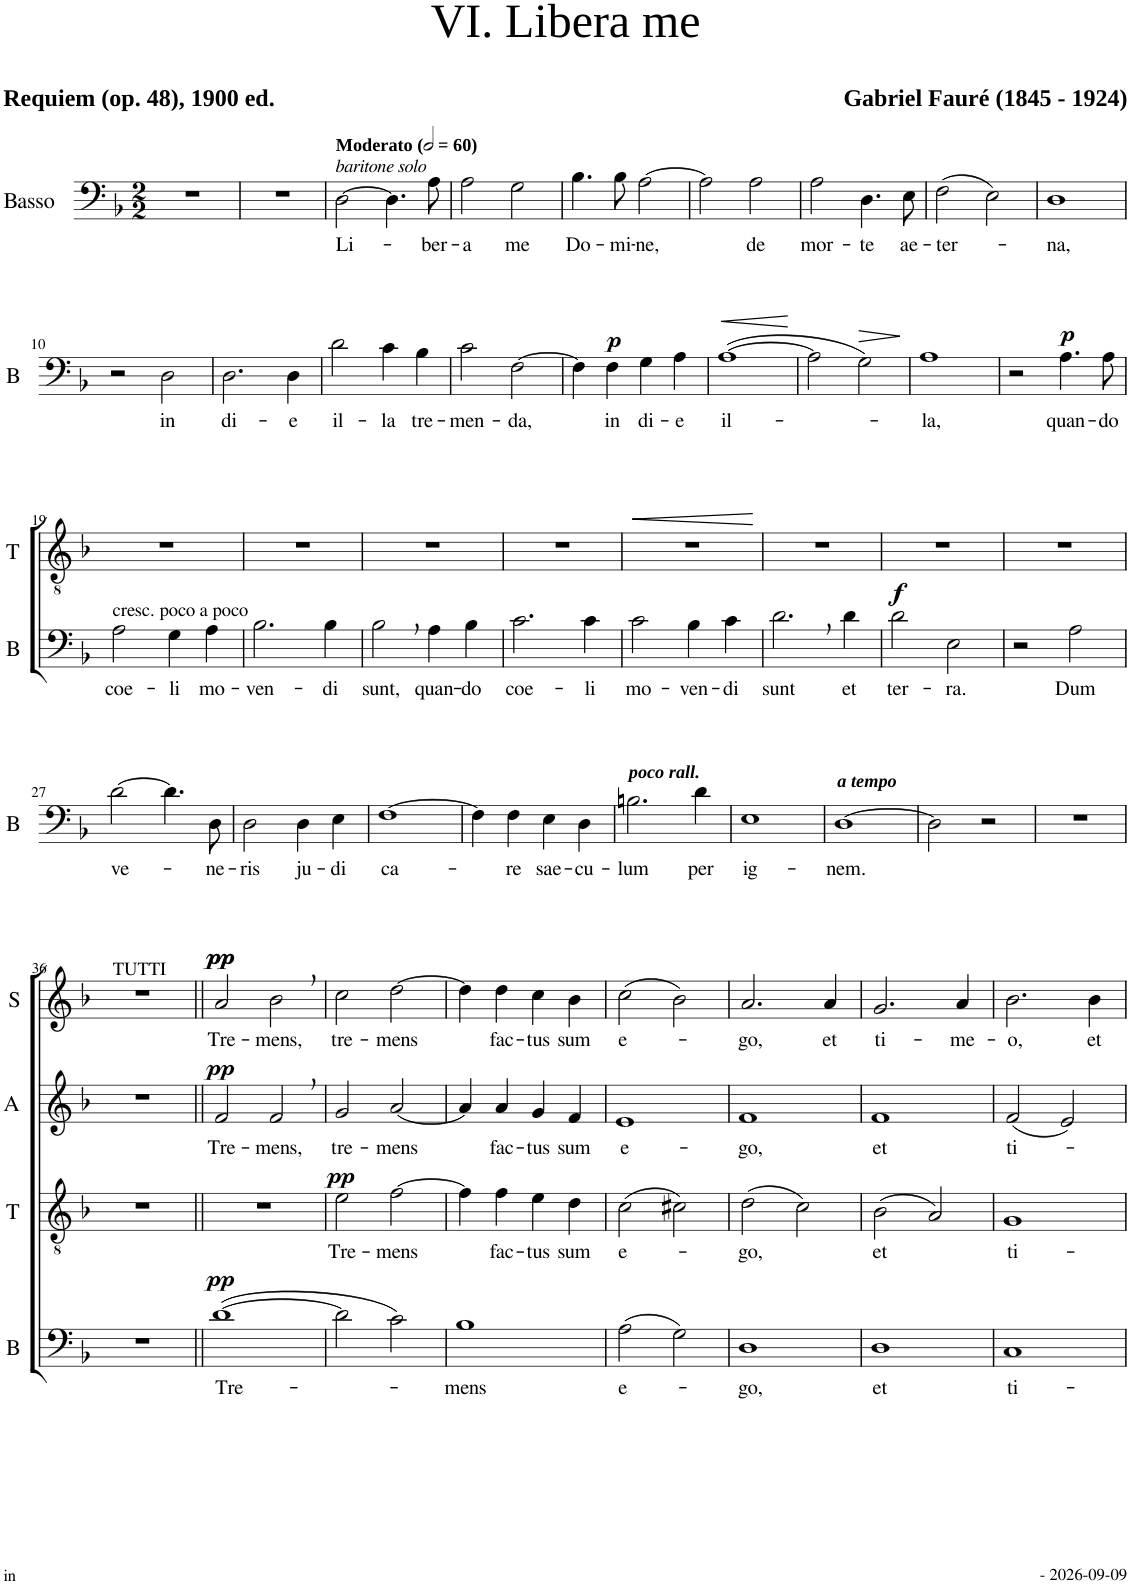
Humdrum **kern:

**kern	**text	**dynam	**kern	**text	**dynam	**kern	**text	**dynam	**kern	**text	**dynam
*part4	*part4	*part4	*part3	*part3	*part3	*part2	*part2	*part2	*part1	*part1	*part1
*staff4	*staff4	*staff4	*staff3	*staff3	*staff3	*staff2	*staff2	*staff2	*staff1	*staff1	*staff1
*I"Basso	*	*	*I"Tenore	*	*	*I"Alto	*	*	*I"Soprano	*	*
*I'B	*	*	*I'T	*	*	*I'A	*	*	*I'S	*	*
*clefF4	*	*	*clefGv2	*	*	*clefG2	*	*	*clefG2	*	*
*k[b-]	*	*	*k[b-]	*	*	*k[b-]	*	*	*k[b-]	*	*
*d:	*	*	*d:	*	*	*d:	*	*	*d:	*	*
*M2/2	*	*	*M2/2	*	*	*M2/2	*	*	*M2/2	*	*
=1	=1	=1	=1	=1	=1	=1	=1	=1	=1	=1	=1
1r	.	.	1r	.	.	1r	.	.	1r	.	.
=2	=2	=2	=2	=2	=2	=2	=2	=2	=2	=2	=2
1r	.	.	1r	.	.	1r	.	.	1r	.	.
=3	=3	=3	=3	=3	=3	=3	=3	=3	=3	=3	=3
*	*	*	*	*	*	*	*	*	*MM120	*	*
!	!	!	!	!	!	!	!	!	!LO:TX:a:B:t=Moderato	!	!
!LO:TX:a:i:t=baritone solo	!	!	!	!	!	!	!	!	!	!	!
!	!LO:LY:b	!	!	!	!	!	!	!	!	!	!
[2D\	Li-	.	1r	.	.	1r	.	.	1r	.	.
4.D\]	.	.	.	.	.	.	.	.	.	.	.
!	!LO:LY:b	!	!	!	!	!	!	!	!	!	!
8A\	-ber-	.	.	.	.	.	.	.	.	.	.
=4	=4	=4	=4	=4	=4	=4	=4	=4	=4	=4	=4
!	!LO:LY:b	!	!	!	!	!	!	!	!	!	!
2A\	-a	.	1r	.	.	1r	.	.	1r	.	.
!	!LO:LY:b	!	!	!	!	!	!	!	!	!	!
2G\	me	.	.	.	.	.	.	.	.	.	.
=5	=5	=5	=5	=5	=5	=5	=5	=5	=5	=5	=5
!	!LO:LY:b	!	!	!	!	!	!	!	!	!	!
4.B-\	Do-	.	1r	.	.	1r	.	.	1r	.	.
!	!LO:LY:b	!	!	!	!	!	!	!	!	!	!
8B-\	-mi-	.	.	.	.	.	.	.	.	.	.
!	!LO:LY:b	!	!	!	!	!	!	!	!	!	!
[2A\	-ne,	.	.	.	.	.	.	.	.	.	.
=6	=6	=6	=6	=6	=6	=6	=6	=6	=6	=6	=6
2A\]	.	.	1r	.	.	1r	.	.	1r	.	.
!	!LO:LY:b	!	!	!	!	!	!	!	!	!	!
2A\	de	.	.	.	.	.	.	.	.	.	.
=7	=7	=7	=7	=7	=7	=7	=7	=7	=7	=7	=7
!	!LO:LY:b	!	!	!	!	!	!	!	!	!	!
2A\	mor-	.	1r	.	.	1r	.	.	1r	.	.
!	!LO:LY:b	!	!	!	!	!	!	!	!	!	!
4.D\	-te	.	.	.	.	.	.	.	.	.	.
!	!LO:LY:b	!	!	!	!	!	!	!	!	!	!
8E\	ae-	.	.	.	.	.	.	.	.	.	.
=8	=8	=8	=8	=8	=8	=8	=8	=8	=8	=8	=8
!	!LO:LY:b	!	!	!	!	!	!	!	!	!	!
(>2F\	-ter-	.	1r	.	.	1r	.	.	1r	.	.
2E\)	.	.	.	.	.	.	.	.	.	.	.
=9	=9	=9	=9	=9	=9	=9	=9	=9	=9	=9	=9
!	!LO:LY:b	!	!	!	!	!	!	!	!	!	!
1D	-na,	.	1r	.	.	1r	.	.	1r	.	.
!!LO:LB:g=z
=10	=10	=10	=10	=10	=10	=10	=10	=10	=10	=10	=10
2r	.	.	1r	.	.	1r	.	.	1r	.	.
!	!LO:LY:b	!	!	!	!	!	!	!	!	!	!
2D\	in	.	.	.	.	.	.	.	.	.	.
=11	=11	=11	=11	=11	=11	=11	=11	=11	=11	=11	=11
!	!LO:LY:b	!	!	!	!	!	!	!	!	!	!
2.D\	di-	.	1r	.	.	1r	.	.	1r	.	.
!	!LO:LY:b	!	!	!	!	!	!	!	!	!	!
4D\	-e	.	.	.	.	.	.	.	.	.	.
=12	=12	=12	=12	=12	=12	=12	=12	=12	=12	=12	=12
!	!LO:LY:b	!	!	!	!	!	!	!	!	!	!
2d\	il-	.	1r	.	.	1r	.	.	1r	.	.
!	!LO:LY:b	!	!	!	!	!	!	!	!	!	!
4c\	-la	.	.	.	.	.	.	.	.	.	.
!	!LO:LY:b	!	!	!	!	!	!	!	!	!	!
4B-\	tre-	.	.	.	.	.	.	.	.	.	.
=13	=13	=13	=13	=13	=13	=13	=13	=13	=13	=13	=13
!	!LO:LY:b	!	!	!	!	!	!	!	!	!	!
2c\	-men-	.	1r	.	.	1r	.	.	1r	.	.
!	!LO:LY:b	!	!	!	!	!	!	!	!	!	!
[2F\	-da,	.	.	.	.	.	.	.	.	.	.
=14	=14	=14	=14	=14	=14	=14	=14	=14	=14	=14	=14
4F\]	.	.	1r	.	.	1r	.	.	1r	.	.
!	!LO:LY:b	!LO:DY:a	!	!	!	!	!	!	!	!	!
4F\	in	p	.	.	.	.	.	.	.	.	.
!	!LO:LY:b	!	!	!	!	!	!	!	!	!	!
4G\	di-	.	.	.	.	.	.	.	.	.	.
!	!LO:LY:b	!	!	!	!	!	!	!	!	!	!
4A\	-e	.	.	.	.	.	.	.	.	.	.
=15	=15	=15	=15	=15	=15	=15	=15	=15	=15	=15	=15
!	!LO:LY:b	!LO:HP:b	!	!	!	!	!	!	!	!	!
(>[1A	il-	<	1r	.	.	1r	.	.	1r	.	.
.	.	[	.	.	.	.	.	.	.	.	.
=16	=16	=16	=16	=16	=16	=16	=16	=16	=16	=16	=16
2A\]	.	.	1r	.	.	1r	.	.	1r	.	.
!	!	!LO:HP:b	!	!	!	!	!	!	!	!	!
2G\)	.	>	.	.	.	.	.	.	.	.	.
.	.	]	.	.	.	.	.	.	.	.	.
=17	=17	=17	=17	=17	=17	=17	=17	=17	=17	=17	=17
!	!LO:LY:b	!	!	!	!	!	!	!	!	!	!
1A	-la,	.	1r	.	.	1r	.	.	1r	.	.
=18	=18	=18	=18	=18	=18	=18	=18	=18	=18	=18	=18
2r	.	.	1r	.	.	1r	.	.	1r	.	.
!	!LO:LY:b	!LO:DY:a	!	!	!	!	!	!	!	!	!
4.A\	quan-	p	.	.	.	.	.	.	.	.	.
!	!LO:LY:b	!	!	!	!	!	!	!	!	!	!
8A\	-do	.	.	.	.	.	.	.	.	.	.
!!LO:LB:g=z
=19	=19	=19	=19	=19	=19	=19	=19	=19	=19	=19	=19
!LO:TX:a:t=cresc. poco a poco	!	!	!	!	!	!	!	!	!	!	!
!	!LO:LY:b	!	!	!	!	!	!	!	!	!	!
2A\	coe-	.	1r	.	.	1r	.	.	1r	.	.
!	!LO:LY:b	!	!	!	!	!	!	!	!	!	!
4G\	-li	.	.	.	.	.	.	.	.	.	.
!	!LO:LY:b	!	!	!	!	!	!	!	!	!	!
4A\	mo-	.	.	.	.	.	.	.	.	.	.
=20	=20	=20	=20	=20	=20	=20	=20	=20	=20	=20	=20
!	!LO:LY:b	!	!	!	!	!	!	!	!	!	!
2.B-\	-ven-	.	1r	.	.	1r	.	.	1r	.	.
!	!LO:LY:b	!	!	!	!	!	!	!	!	!	!
4B-\	-di	.	.	.	.	.	.	.	.	.	.
=21	=21	=21	=21	=21	=21	=21	=21	=21	=21	=21	=21
!	!LO:LY:b	!	!	!	!	!	!	!	!	!	!
2B-,\	sunt,	.	1r	.	.	1r	.	.	1r	.	.
!	!LO:LY:b	!	!	!	!	!	!	!	!	!	!
4A\	quan-	.	.	.	.	.	.	.	.	.	.
!	!LO:LY:b	!	!	!	!	!	!	!	!	!	!
4B-\	-do	.	.	.	.	.	.	.	.	.	.
=22	=22	=22	=22	=22	=22	=22	=22	=22	=22	=22	=22
!	!LO:LY:b	!	!	!	!	!	!	!	!	!	!
2.c\	coe-	.	1r	.	.	1r	.	.	1r	.	.
!	!LO:LY:b	!	!	!	!	!	!	!	!	!	!
4c\	-li	.	.	.	.	.	.	.	.	.	.
=23	=23	=23	=23	=23	=23	=23	=23	=23	=23	=23	=23
!	!LO:LY:b	!	!	!	!LO:HP:b	!	!	!	!	!	!
2c\	mo-	.	1r	.	<	1r	.	.	1r	.	.
!	!LO:LY:b	!	!	!	!	!	!	!	!	!	!
4B-\	-ven-	.	.	.	.	.	.	.	.	.	.
!	!LO:LY:b	!	!	!	!	!	!	!	!	!	!
4c\	-di	.	.	.	.	.	.	.	.	.	.
.	.	.	.	.	[	.	.	.	.	.	.
=24	=24	=24	=24	=24	=24	=24	=24	=24	=24	=24	=24
!	!LO:LY:b	!	!	!	!	!	!	!	!	!	!
2.d,\	sunt	.	1r	.	.	1r	.	.	1r	.	.
!	!LO:LY:b	!	!	!	!	!	!	!	!	!	!
4d\	et	.	.	.	.	.	.	.	.	.	.
=25	=25	=25	=25	=25	=25	=25	=25	=25	=25	=25	=25
!	!LO:LY:b	!LO:DY:a	!	!	!	!	!	!	!	!	!
2d\	ter-	f	1r	.	.	1r	.	.	1r	.	.
!	!LO:LY:b	!	!	!	!	!	!	!	!	!	!
2E\	-ra.	.	.	.	.	.	.	.	.	.	.
=26	=26	=26	=26	=26	=26	=26	=26	=26	=26	=26	=26
2r	.	.	1r	.	.	1r	.	.	1r	.	.
!	!LO:LY:b	!	!	!	!	!	!	!	!	!	!
2A\	Dum	.	.	.	.	.	.	.	.	.	.
!!LO:LB:g=z
=27	=27	=27	=27	=27	=27	=27	=27	=27	=27	=27	=27
!	!LO:LY:b	!	!	!	!	!	!	!	!	!	!
[2d\	ve-	.	1r	.	.	1r	.	.	1r	.	.
4.d\]	.	.	.	.	.	.	.	.	.	.	.
!	!LO:LY:b	!	!	!	!	!	!	!	!	!	!
8D\	-ne-	.	.	.	.	.	.	.	.	.	.
=28	=28	=28	=28	=28	=28	=28	=28	=28	=28	=28	=28
!	!LO:LY:b	!	!	!	!	!	!	!	!	!	!
2D\	-ris	.	1r	.	.	1r	.	.	1r	.	.
!	!LO:LY:b	!	!	!	!	!	!	!	!	!	!
4D\	ju-	.	.	.	.	.	.	.	.	.	.
!	!LO:LY:b	!	!	!	!	!	!	!	!	!	!
4E\	-di	.	.	.	.	.	.	.	.	.	.
=29	=29	=29	=29	=29	=29	=29	=29	=29	=29	=29	=29
!	!LO:LY:b	!	!	!	!	!	!	!	!	!	!
[1F	ca-	.	1r	.	.	1r	.	.	1r	.	.
=30	=30	=30	=30	=30	=30	=30	=30	=30	=30	=30	=30
4F\]	.	.	1r	.	.	1r	.	.	1r	.	.
!	!LO:LY:b	!	!	!	!	!	!	!	!	!	!
4F\	-re	.	.	.	.	.	.	.	.	.	.
!	!LO:LY:b	!	!	!	!	!	!	!	!	!	!
4E\	sae-	.	.	.	.	.	.	.	.	.	.
!	!LO:LY:b	!	!	!	!	!	!	!	!	!	!
4D\	-cu-	.	.	.	.	.	.	.	.	.	.
=31	=31	=31	=31	=31	=31	=31	=31	=31	=31	=31	=31
!	!	!	!	!	!	!	!	!	!LO:TX:a:Bi:t=poco rall.	!	!
!	!LO:LY:b	!	!	!	!	!	!	!	!	!	!
2.Bn\	-lum	.	1r	.	.	1r	.	.	1r	.	.
!	!LO:LY:b	!	!	!	!	!	!	!	!	!	!
4d\	per	.	.	.	.	.	.	.	.	.	.
=32	=32	=32	=32	=32	=32	=32	=32	=32	=32	=32	=32
!	!LO:LY:b	!	!	!	!	!	!	!	!	!	!
1E	ig-	.	1r	.	.	1r	.	.	1r	.	.
=33	=33	=33	=33	=33	=33	=33	=33	=33	=33	=33	=33
!	!	!	!	!	!	!	!	!	!LO:TX:a:Bi:t=a tempo	!	!
!	!LO:LY:b	!	!	!	!	!	!	!	!	!	!
[1D	-nem.	.	1r	.	.	1r	.	.	1r	.	.
=34	=34	=34	=34	=34	=34	=34	=34	=34	=34	=34	=34
2D\]	.	.	1r	.	.	1r	.	.	1r	.	.
2r	.	.	.	.	.	.	.	.	.	.	.
=35	=35	=35	=35	=35	=35	=35	=35	=35	=35	=35	=35
1r	.	.	1r	.	.	1r	.	.	1r	.	.
!!LO:LB:g=z
=36	=36	=36	=36	=36	=36	=36	=36	=36	=36	=36	=36
!	!	!	!	!	!	!	!	!	!LO:TX:a:t=TUTTI	!	!
1r	.	.	1r	.	.	1r	.	.	1r	.	.
=37||	=37||	=37||	=37||	=37||	=37||	=37||	=37||	=37||	=37||	=37||	=37||
!	!LO:LY:b	!LO:DY:a	!	!	!	!	!LO:LY:b	!LO:DY:a	!	!LO:LY:b	!LO:DY:a
!	!	!	!	!	!	!	!	!	!	!	!LO:DY:n=1:a
(>[1d	Tre-	pp	1r	.	.	2f/	Tre-	pp	2a/	Tre-	pp pp
!	!	!	!	!	!	!	!LO:LY:b	!	!	!LO:LY:b	!
.	.	.	.	.	.	2f,/	-mens,	.	2b-,\	-mens,	.
=38	=38	=38	=38	=38	=38	=38	=38	=38	=38	=38	=38
!	!	!	!	!LO:LY:b	!LO:DY:a	!	!LO:LY:b	!	!	!LO:LY:b	!
2d\]	.	.	2e\	Tre-	pp	2g/	tre-	.	2cc\	tre-	.
!	!	!	!	!LO:LY:b	!	!	!LO:LY:b	!	!	!LO:LY:b	!
2c\)	.	.	[2f\	-mens	.	[2a/	-mens	.	[2dd\	-mens	.
=39	=39	=39	=39	=39	=39	=39	=39	=39	=39	=39	=39
!	!LO:LY:b	!	!	!	!	!	!	!	!	!	!
1B-	-mens	.	4f\]	.	.	4a/]	.	.	4dd\]	.	.
!	!	!	!	!LO:LY:b	!	!	!LO:LY:b	!	!	!LO:LY:b	!
.	.	.	4f\	fac-	.	4a/	fac-	.	4dd\	fac-	.
!	!	!	!	!LO:LY:b	!	!	!LO:LY:b	!	!	!LO:LY:b	!
.	.	.	4e\	-tus	.	4g/	-tus	.	4cc\	-tus	.
!	!	!	!	!LO:LY:b	!	!	!LO:LY:b	!	!	!LO:LY:b	!
.	.	.	4d\	sum	.	4f/	sum	.	4b-\	sum	.
=40	=40	=40	=40	=40	=40	=40	=40	=40	=40	=40	=40
!	!LO:LY:b	!	!	!LO:LY:b	!	!	!LO:LY:b	!	!	!LO:LY:b	!
(>2A\	e-	.	(>2c\	e-	.	1e	e-	.	(>2cc\	e-	.
2G\)	.	.	2c#X\)	.	.	.	.	.	2b-\)	.	.
=41	=41	=41	=41	=41	=41	=41	=41	=41	=41	=41	=41
!	!LO:LY:b	!	!	!LO:LY:b	!	!	!LO:LY:b	!	!	!LO:LY:b	!
1D	-go,	.	(>2d\	-go,	.	1f	-go,	.	2.a/	-go,	.
.	.	.	2c\)	.	.	.	.	.	.	.	.
!	!	!	!	!	!	!	!	!	!	!LO:LY:b	!
.	.	.	.	.	.	.	.	.	4a/	et	.
=42	=42	=42	=42	=42	=42	=42	=42	=42	=42	=42	=42
!	!LO:LY:b	!	!	!LO:LY:b	!	!	!LO:LY:b	!	!	!LO:LY:b	!
1D	et	.	(>2B-\	et	.	1f	et	.	2.g/	ti-	.
.	.	.	2A/)	.	.	.	.	.	.	.	.
!	!	!	!	!	!	!	!	!	!	!LO:LY:b	!
.	.	.	.	.	.	.	.	.	4a/	-me-	.
=43	=43	=43	=43	=43	=43	=43	=43	=43	=43	=43	=43
!	!LO:LY:b	!	!	!LO:LY:b	!	!	!LO:LY:b	!	!	!LO:LY:b	!
1C	ti-	.	1G	ti-	.	(<2f/	ti-	.	2.b-\	-o,	.
.	.	.	.	.	.	2e/)	.	.	.	.	.
!	!	!	!	!	!	!	!	!	!	!LO:LY:b	!
.	.	.	.	.	.	.	.	.	4b-\	et	.
=	=	=	=	=	=	=	=	=	=	=	=
*-	*-	*-	*-	*-	*-	*-	*-	*-	*-	*-	*-
